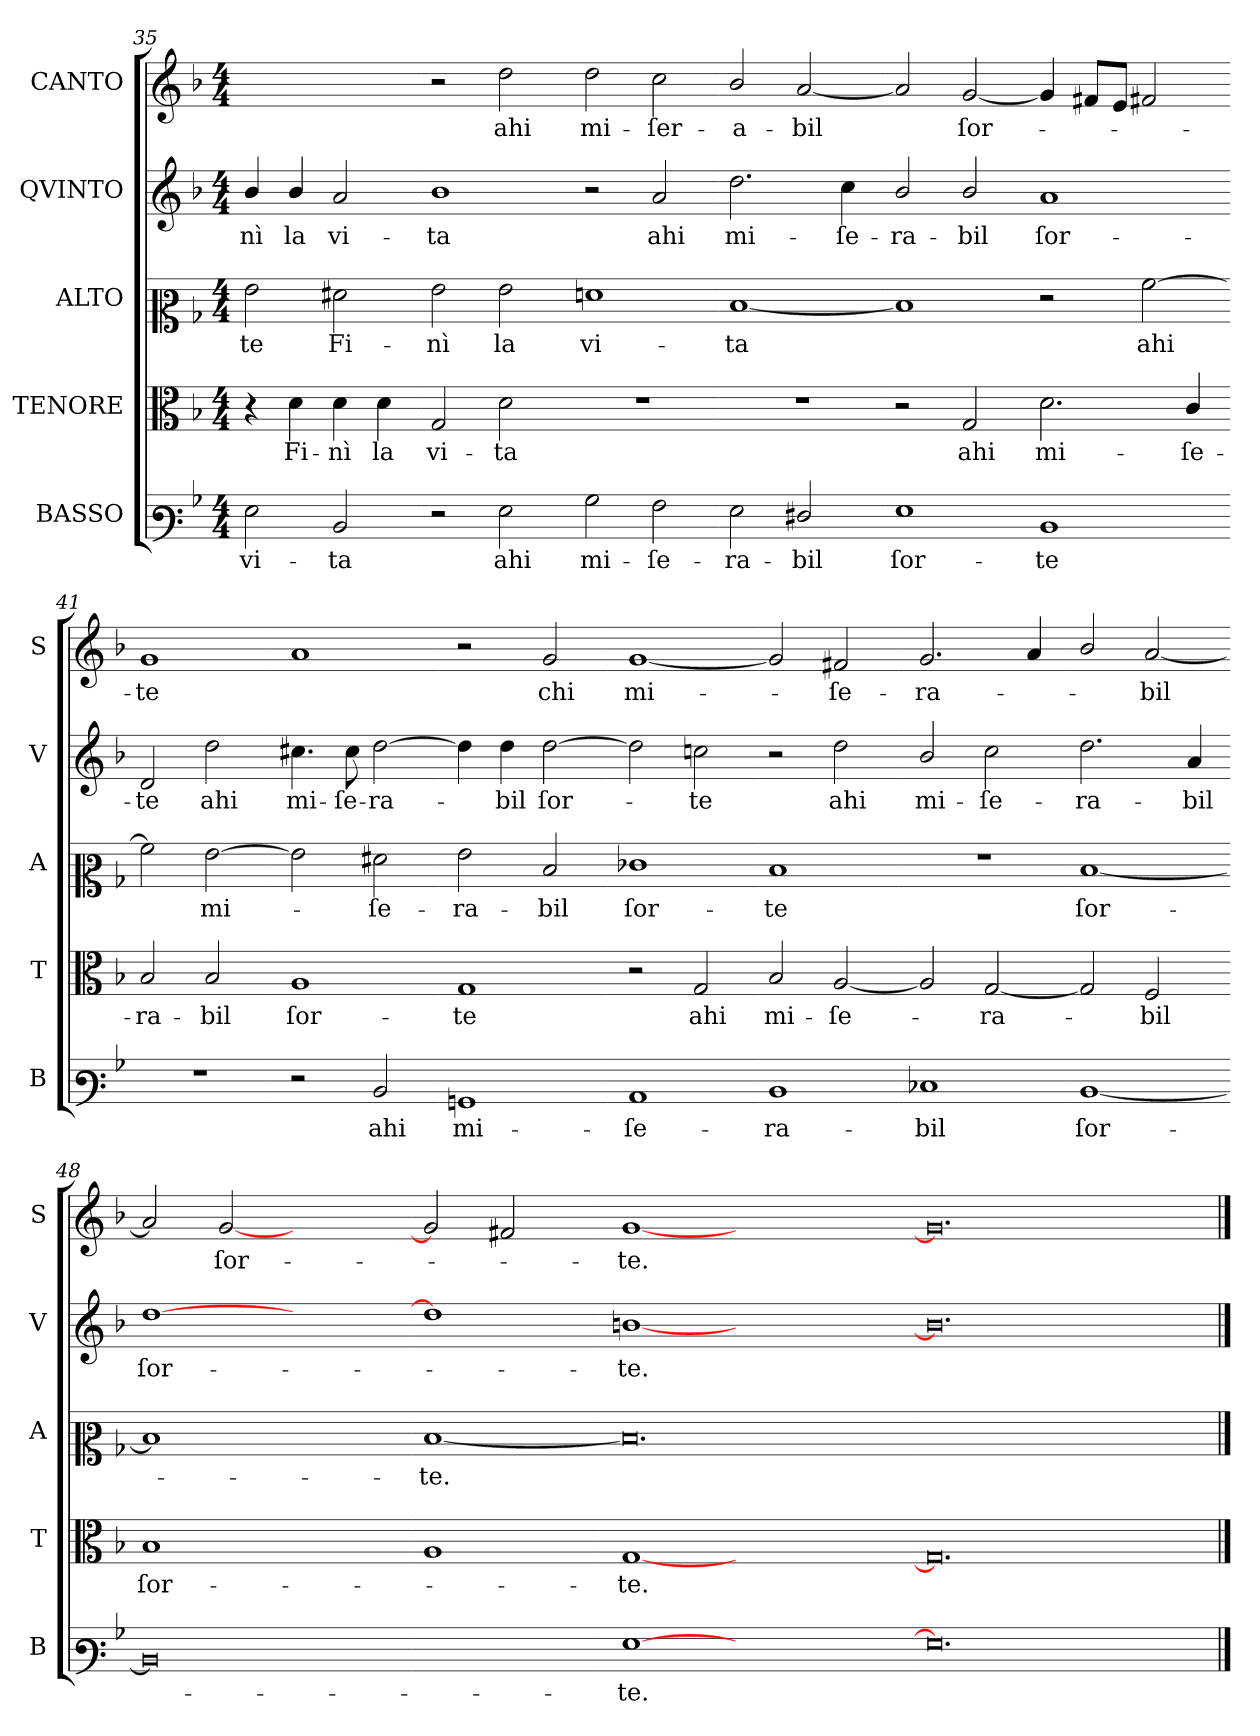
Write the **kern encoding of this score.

**kern	**text	**kern	**text	**kern	**text	**kern	**text	**kern	**text
*part5	*part5	*part4	*part4	*part3	*part3	*part2	*part2	*part1	*part1
*staff5	*staff5	*staff4	*staff4	*staff3	*staff3	*staff2	*staff2	*staff1	*staff1
*I"BASSO	*	*I"TENORE	*	*I"ALTO	*	*I"QVINTO	*	*I"CANTO	*
*I'B	*	*I'T	*	*I'A	*	*I'V	*	*I'S	*
*clefF3	*	*clefC3	*	*clefC2	*	*clefG2	*	*clefG2	*
*k[b-]	*	*k[b-]	*	*k[b-]	*	*k[b-]	*	*k[b-]	*
*M4/4	*	*M4/4	*	*M4/4	*	*M4/4	*	*M4/4	*
=35	=35	=35	=35	=35	=35	=35	=35	=35	=35
2G\	vi-	4r	.	2g\	te	4b-/	-nì	1ryy	.
.	.	4d\	Fi-	.	.	4b-/	la	.	.
2D/	-ta	4d\	-nì	2f#X\	Fi-	2a/	vi-	.	.
.	.	4d\	la	.	.	.	.	.	.
=36-	=36-	=36-	=36-	=36-	=36-	=36-	=36-	=36-	=36-
2r	.	2G/	vi-	2g\	-nì	1b-	-ta	2r	.
2G\	ahi	2d\	-ta	2g\	la	.	.	2dd\	ahi
=37-	=37-	=37-	=37-	=37-	=37-	=37-	=37-	=37-	=37-
2B-\	mi-	1r	.	1fn	vi-	2r	.	2dd\	mi-
2A\	ſe-	.	.	.	.	2a/	ahi	2cc\	-ſer-
=38-	=38-	=38-	=38-	=38-	=38-	=38-	=38-	=38-	=38-
2G\	-ra-	1r	.	[1d	-ta	2.dd\	mi-	2b-/	-a-
2F#X/	-bil	.	.	.	.	.	.	[2a/	-bil
.	.	.	.	.	.	4cc\	ſe-	.	.
=39-	=39-	=39-	=39-	=39-	=39-	=39-	=39-	=39-	=39-
1G	ſor-	2r	.	1d]	.	2b-/	-ra-	2a/]	.
.	.	2G/	ahi	.	.	2b-/	-bil	[2g/	ſor-
=40-	=40-	=40-	=40-	=40-	=40-	=40-	=40-	=40-	=40-
1D	-te	2.d\	mi-	2r	.	1a	ſor-	4g/]	.
.	.	.	.	.	.	.	.	8f#X/L	.
.	.	.	.	.	.	.	.	8e/J	.
.	.	.	.	[2a\	ahi	.	.	2f#X/	.
.	.	4c/	-ſe-	.	.	.	.	.	.
=41-	=41-	=41-	=41-	=41-	=41-	=41-	=41-	=41-	=41-
1r	.	2B-/	-ra-	2a\]	.	2d/	-te	1g	-te
!	!	!	!	!	!	!	!LO:LY:i	!	!
.	.	2B-/	-bil	[2g\	mi-	2dd\	ahi	.	.
=42-	=42-	=42-	=42-	=42-	=42-	=42-	=42-	=42-	=42-
!	!	!	!	!	!	!	!LO:LY:i	!	!
2r	.	1A	ſor-	2g\]	.	4.cc#X\	mi-	1a	.
!	!	!	!	!	!	!	!LO:LY:i	!	!
.	.	.	.	.	.	8cc#\	ſe-	.	.
!	!	!	!	!	!	!	!LO:LY:i	!	!
2D/	ahi	.	.	2f#X\	-ſe-	[2dd\	-ra-	.	.
=43-	=43-	=43-	=43-	=43-	=43-	=43-	=43-	=43-	=43-
1BBn	mi-	1G	-te	2g\	-ra-	4dd\]	.	2r	.
!	!	!	!	!	!	!	!LO:LY:i	!	!
.	.	.	.	.	.	4dd\	-bil	.	.
!	!	!	!	!	!	!	!LO:LY:i	!	!
.	.	.	.	2d/	-bil	[2dd\	ſor-	2g/	chi
=44-	=44-	=44-	=44-	=44-	=44-	=44-	=44-	=44-	=44-
1C	-ſe-	2r	.	1e-X	ſor-	2dd\]	.	[1g	mi-
!	!	!	!LO:LY:i	!	!	!	!LO:LY:i	!	!
.	.	2G/	ahi	.	.	2ccn\	-te	.	.
=45-	=45-	=45-	=45-	=45-	=45-	=45-	=45-	=45-	=45-
!	!	!	!LO:LY:i	!	!	!	!	!	!
1D	-ra-	2B-/	mi-	1d	-te	2r	.	2g]	.
!	!	!	!LO:LY:i	!	!	!	!	!	!
.	.	[2A/	-ſe-	.	.	2dd\	ahi	2f#X/	-ſe-
=46-	=46-	=46-	=46-	=46-	=46-	=46-	=46-	=46-	=46-
1E-X	-bil	2A/]	.	1r	.	2b-/	mi-	2.g/	ra-
!	!	!	!LO:LY:i	!	!	!	!	!	!
.	.	[2G/	-ra-	.	.	2cc\	-ſe-	.	.
.	.	.	.	.	.	.	.	4a/	.
=47-	=47-	=47-	=47-	=47-	=47-	=47-	=47-	=47-	=47-
[1D	ſor-	2G/]	.	[1d	ſor-	2.dd\	-ra-	2b-/	.
!	!	!	!LO:LY:i	!	!	!	!	!	!
.	.	2F/	-bil	.	.	.	.	[2a/	-bil
.	.	.	.	.	.	4a/	-bil	.	.
=48-	=48-	=48-	=48-	=48-	=48-	=48-	=48-	=48-	=48-
!	!	!	!LO:LY:i	!	!	!	!	!	!
0D]	.	1B-	ſor-	1d]	.	[1dd	ſor-	2a/]	.
.	.	.	.	.	.	.	.	[2g/	ſor-
.	.	1ryy	.	1ryy	.	1ryy	.	1ryy	.
=49-	=49-	=49-	=49-	=49-	=49-	=49-	=49-	=49-	=49-
1ryy	.	1A	.	[1d	-te.	1dd]	.	2g/]	.
.	.	.	.	.	.	.	.	2f#X/	.
=50-	=50-	=50-	=50-	=50-	=50-	=50-	=50-	=50-	=50-
!	!	!	!LO:LY:i	!	!	!	!	!	!
[1G	-te.	[1G	-te.	0.d]	.	[1bn/	-te.	[1g	-te.
0ryy	.	0ryy	.	.	.	0ryy	.	0ryy	.
=51-	=51-	=51-	=51-	=51-	=51-	=51-	=51-	=51-	=51-
0.G]	.	0.G]	.	1ryy	.	0.b/]	.	0.g]	.
.	.	.	.	0ryy	.	.	.	.	.
==	==	==	==	==	==	==	==	==	==
*-	*-	*-	*-	*-	*-	*-	*-	*-	*-
